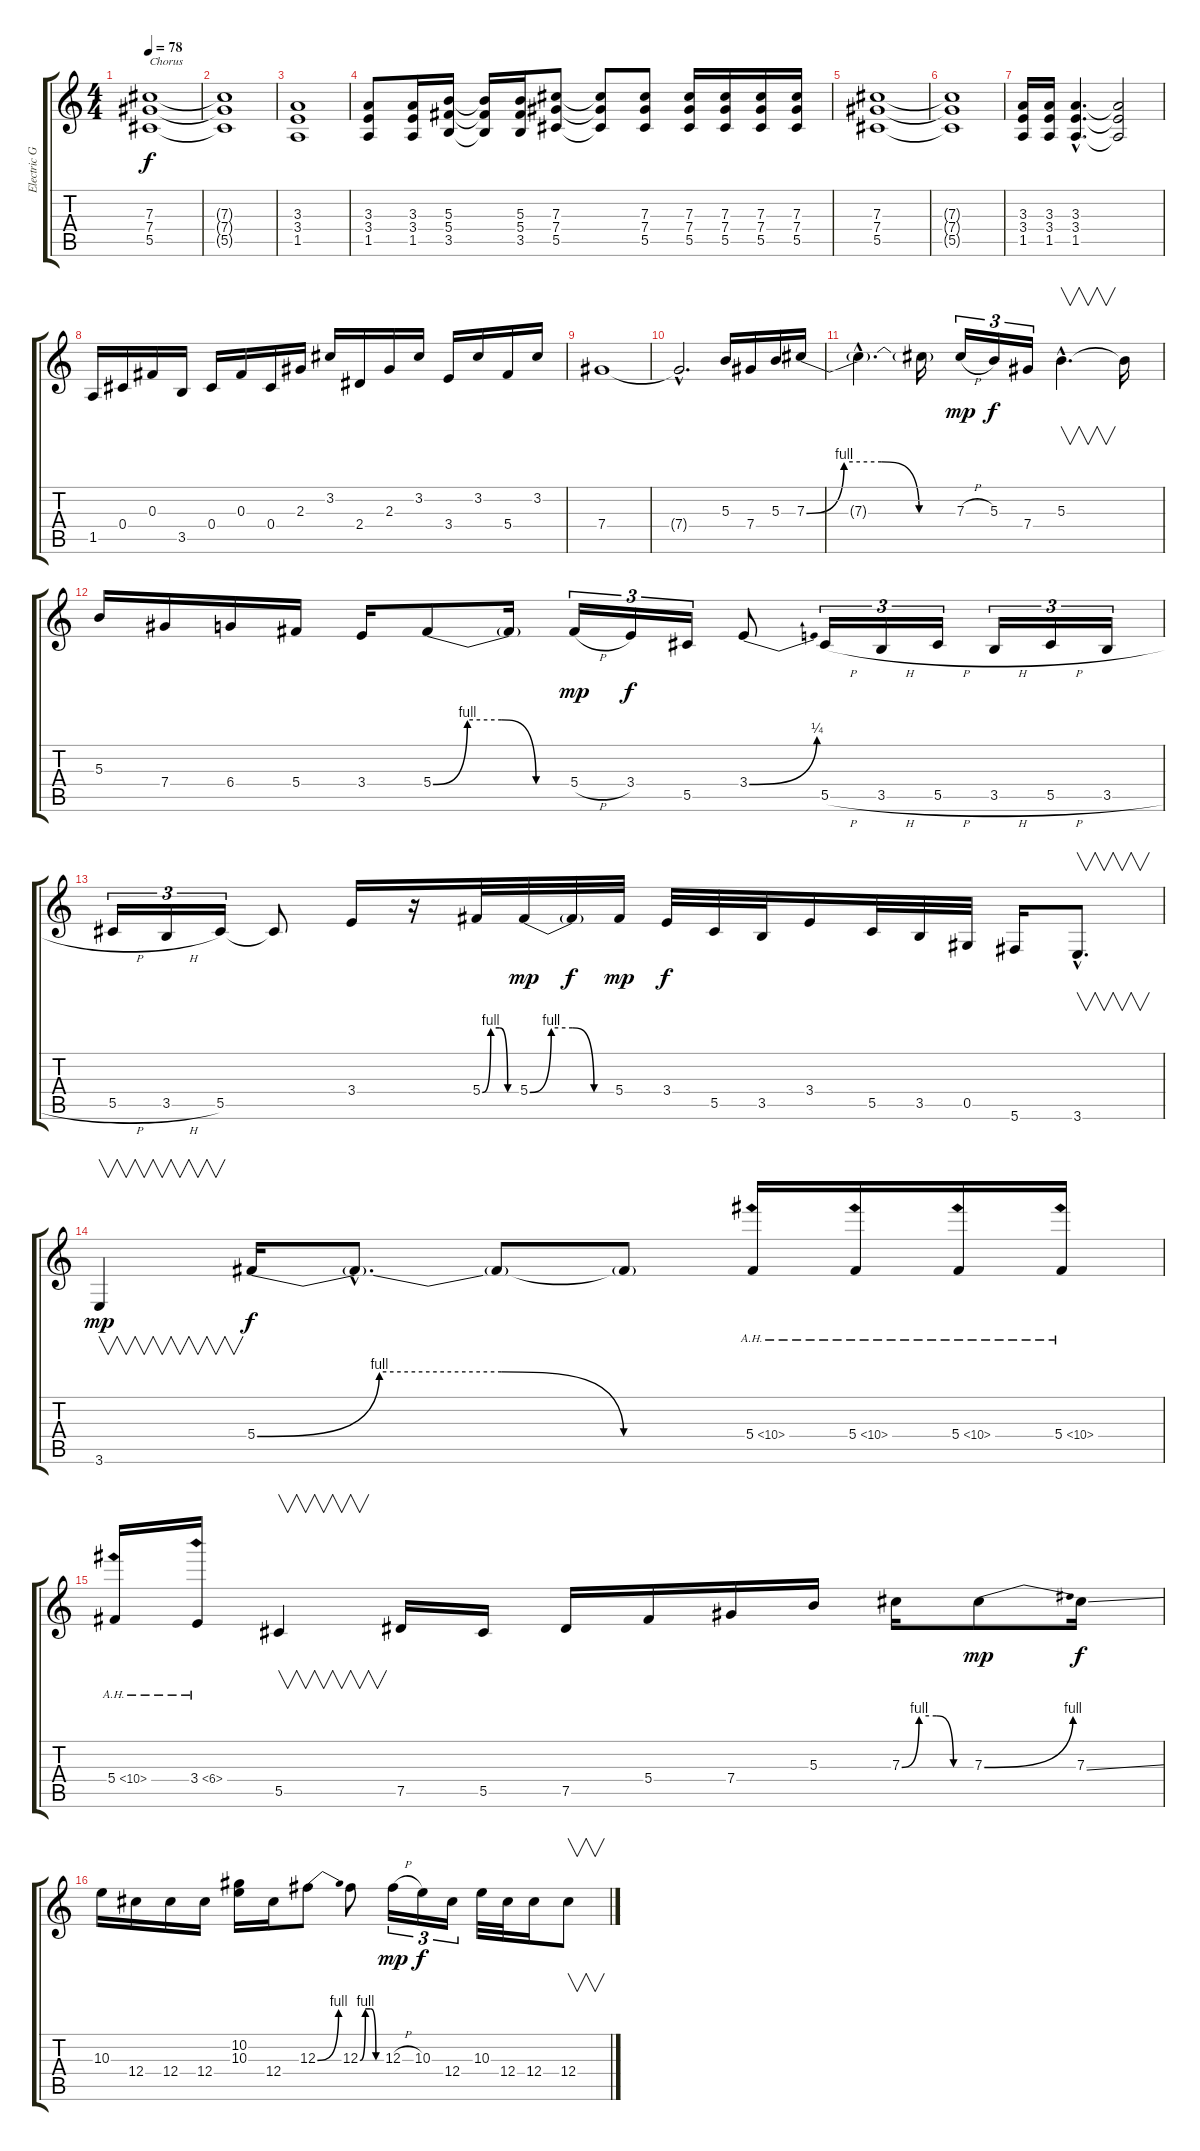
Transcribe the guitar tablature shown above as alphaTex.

\track ("Electric Guitar" "Electric G") {instrument distortionguitar}
\staff {score tabs}
\tuning (Eb4 Bb3 Gb3 Db3 Ab2 Db2) {hide}
\ts (4 4)
\tempo 78
\clef g2
\ks c
(7.3 7.4 5.5).1{txt "Chorus" dy f} |
(7.3{t} 7.4{t} 5.5{t}).1 |
(3.3 3.4 1.5).1 |
(3.3 3.4 1.5).8 (3.3 3.4 1.5).16 (5.3 5.4 3.5).16 (5.3{t} 5.4{t} 3.5{t}).16 (5.3 5.4 3.5).16 (7.3 7.4 5.5).8 (7.3{t} 7.4{t} 5.5{t}).8 (7.3 7.4 5.5).8 (7.3 7.4 5.5).16 (7.3 7.4 5.5).16 (7.3 7.4 5.5).16 (7.3 7.4 5.5).16 |
(7.3 7.4 5.5).1 |
(7.3{t} 7.4{t} 5.5{t}).1 |
(3.3 3.4 1.5).16 (3.3 3.4 1.5).16 (3.3{hac} 3.4{hac} 1.5{hac}).4{d} (3.3{t} 3.4{t} 1.5{t}).2 |
1.5.16 0.4.16 0.3.16 3.5.16 0.4.16 0.3.16 0.4.16 2.3.16 3.2.16 2.4.16 2.3.16 3.2.16 3.4.16 3.2.16 5.4.16 3.2.16 |
7.4.1 |
7.4{hac t}.2{d} 5.3.16 7.4.16 5.3.16 7.3{be (custom 0 0 15 4 30 4 45 0 60 0)}.16 |
7.3{hac t}.4{d} 7.3{t}.16 7.3{h}.16{tu (3 2) dy mp} 5.3.16{tu (3 2) dy f} 7.4.16{tu (3 2)} 5.3{hac}.4{v d} 5.3{t}.16 |
5.3.16 7.4.16 6.4.16 5.4.16 3.4.16 5.4{be (custom 0 0 15 4 30 4 45 0 60 0)}.8 5.4{t}.16 5.4{h}.16{tu (3 2) dy mp} 3.4.16{tu (3 2) dy f} 5.5.16{tu (3 2)} 3.4{be (bend 0 0 60 1)}.8 5.5{h}.16{tu (3 2)} 3.5{h}.16{tu (3 2)} 5.5{h}.16{tu (3 2)} 3.5{h}.16{tu (3 2)} 5.5{h}.16{tu (3 2)} 3.5{h}.16{tu (3 2)} |
5.5{h}.16{tu (3 2)} 3.5{h}.16{tu (3 2)} 5.5.16{tu (3 2)} 5.5{t}.8 3.4.16 r.16 5.4{be (custom 0 0 15 4 30 4 45 0 60 0)}.32 5.4{be (custom 0 0 15 4 30 4 45 0 60 0)}.32{dy mp} 5.4{t}.32{dy f} 5.4.32{dy mp} 3.4.32{dy f} 5.5.32 3.5.32 3.4.16 5.5.32 3.5.32 0.5.32 5.6.16 3.6{hac}.8{v d} |
3.6.4{v dy mp} 5.4{be (custom 0 0 15 4 30 4 45 0 60 0)}.16{dy f} 5.4{hac t}.8{d} 5.4{t}.8 5.4{t}.8 5.4{ah 5}.16 5.4{ah 5}.16 5.4{ah 5}.16 5.4{ah 5}.16 |
5.4{ah 5}.16 3.4{ah 3}.16 5.5.4{v} 7.5.16 5.5.16 7.5.16 5.4.16 7.4.16 5.3.16 7.3{be (custom 0 0 15 4 30 4 45 0 60 0)}.16 7.3{be (bend 0 0 60 4)}.8{dy mp} 7.3{ss}.16{dy f} |
10.3.16 12.4.16 12.4.16 12.4.16 (10.2 10.3).16 12.4.16 12.3{be (bend 0 0 60 4)}.8 12.3{be (custom 0 0 15 4 30 4 45 0 60 0)}.8 12.3{h}.16{tu (3 2) dy mp} 10.3.16{tu (3 2) dy f} 12.4.16{tu (3 2)} 10.3.32 12.4.32 12.4.16 12.4.8{v}
